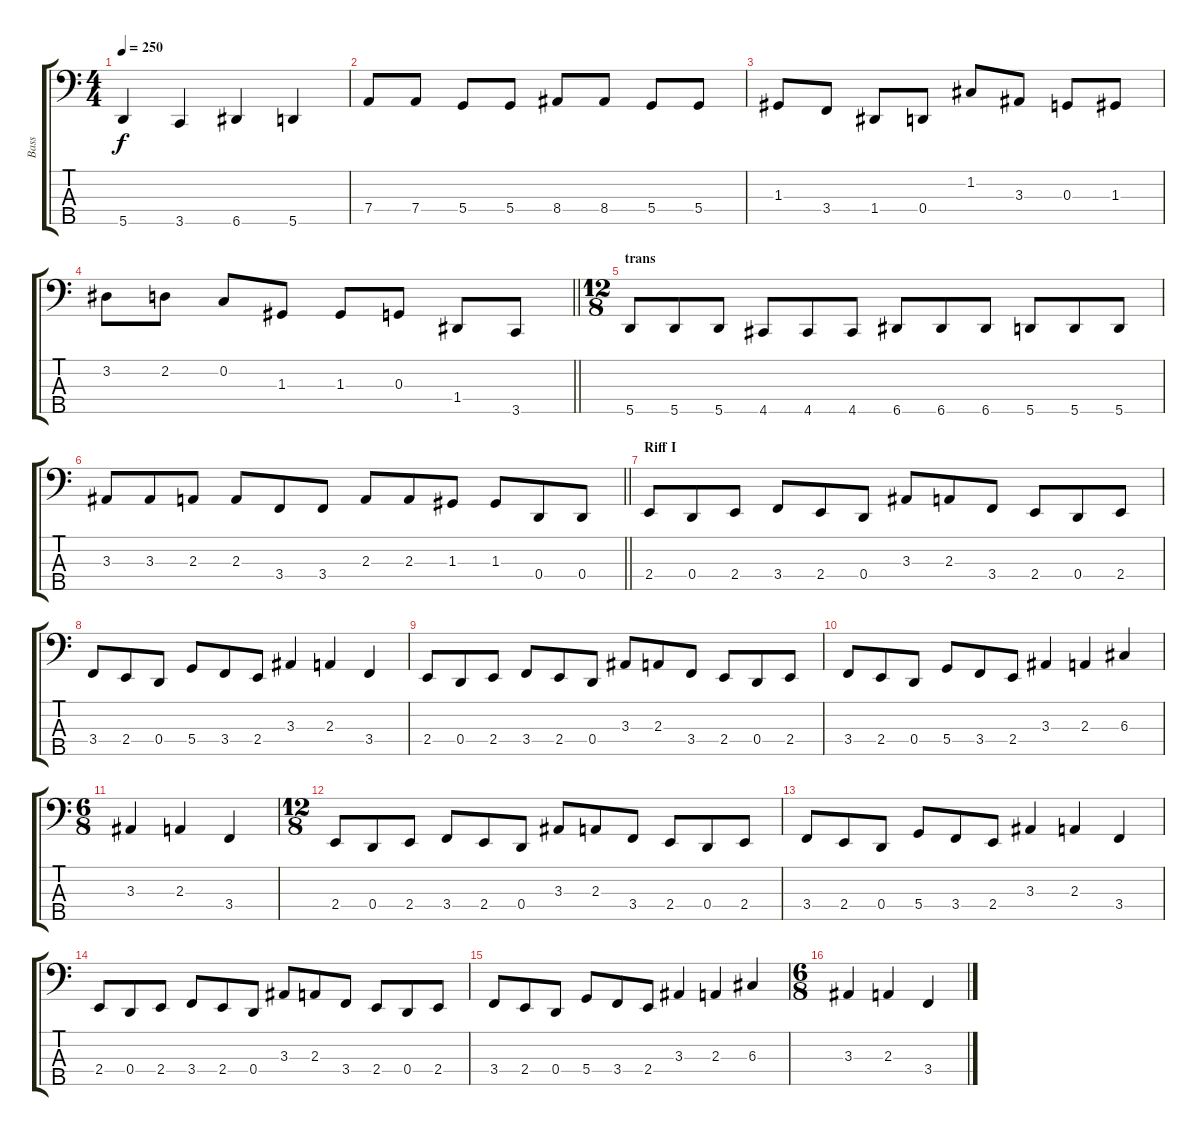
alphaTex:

\track ("Bass" "Bass") {instrument electricbasspick}
\staff {score tabs}
\tuning (F2 C2 G1 D1 A0) {hide}
\ts (4 4)
\tempo 250
\clef f4
\ks c
5.5.4{dy f} 3.5.4 6.5.4 5.5.4 |
7.4.8 7.4.8 5.4.8 5.4.8 8.4.8 8.4.8 5.4.8 5.4.8 |
1.3.8 3.4.8 1.4.8 0.4.8 1.2.8 3.3.8 0.3.8 1.3.8 |
\barLineRight lightlight
3.2.8 2.2.8 0.2.8 1.3.8 1.3.8 0.3.8 1.4.8 3.5.8 |
\ts (12 8)
\section ("" "trans")
5.5.8 5.5.8 5.5.8 4.5.8 4.5.8 4.5.8 6.5.8 6.5.8 6.5.8 5.5.8 5.5.8 5.5.8 |
\barLineRight lightlight
3.3.8 3.3.8 2.3.8 2.3.8 3.4.8 3.4.8 2.3.8 2.3.8 1.3.8 1.3.8 0.4.8 0.4.8 |
\section ("" "Riff I")
2.4.8 0.4.8 2.4.8 3.4.8 2.4.8 0.4.8 3.3.8 2.3.8 3.4.8 2.4.8 0.4.8 2.4.8 |
3.4.8 2.4.8 0.4.8 5.4.8 3.4.8 2.4.8 3.3.4 2.3.4 3.4.4 |
2.4.8 0.4.8 2.4.8 3.4.8 2.4.8 0.4.8 3.3.8 2.3.8 3.4.8 2.4.8 0.4.8 2.4.8 |
3.4.8 2.4.8 0.4.8 5.4.8 3.4.8 2.4.8 3.3.4 2.3.4 6.3.4 |
\ts (6 8)
3.3.4 2.3.4 3.4.4 |
\ts (12 8)
2.4.8 0.4.8 2.4.8 3.4.8 2.4.8 0.4.8 3.3.8 2.3.8 3.4.8 2.4.8 0.4.8 2.4.8 |
3.4.8 2.4.8 0.4.8 5.4.8 3.4.8 2.4.8 3.3.4 2.3.4 3.4.4 |
2.4.8 0.4.8 2.4.8 3.4.8 2.4.8 0.4.8 3.3.8 2.3.8 3.4.8 2.4.8 0.4.8 2.4.8 |
3.4.8 2.4.8 0.4.8 5.4.8 3.4.8 2.4.8 3.3.4 2.3.4 6.3.4 |
\ts (6 8)
3.3.4 2.3.4 3.4.4
